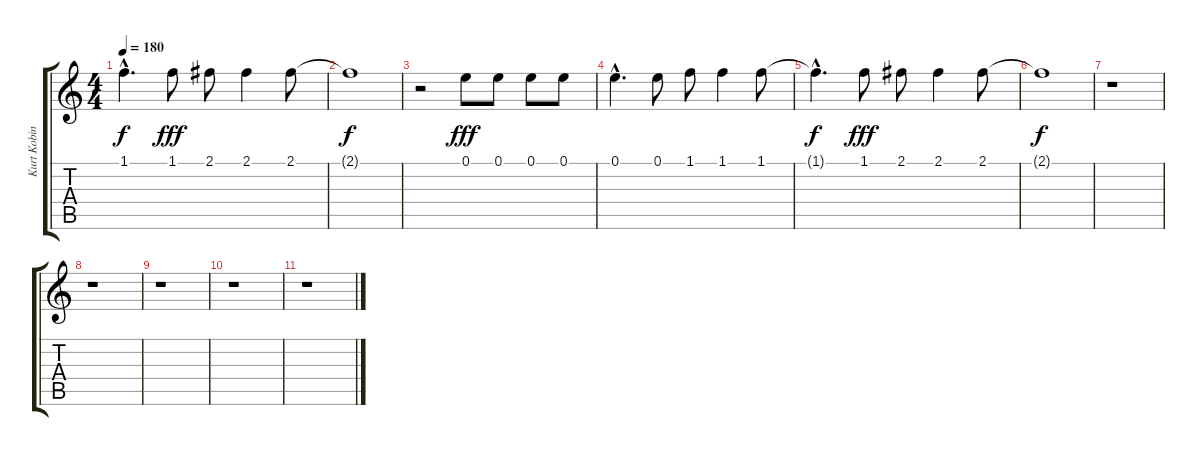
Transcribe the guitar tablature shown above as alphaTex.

\track ("Kurt Kobin - Vocals" "Kurt Kobin") {instrument distortionguitar}
\staff {score tabs}
\tuning (E4 B3 G3 D3 A2 E2) {hide}
\ts (4 4)
\tempo 180
\clef g2
\ks c
1.1{hac t}.4{d dy f} 1.1.8{dy fff} 2.1.8 2.1.4 2.1.8 |
2.1{t}.1{dy f} |
r.2 0.1.8{dy fff} 0.1.8 0.1.8 0.1.8 |
0.1{hac}.4{d} 0.1.8 1.1.8 1.1.4 1.1.8 |
1.1{hac t}.4{d dy f} 1.1.8{dy fff} 2.1.8 2.1.4 2.1.8 |
2.1{t}.1{dy f} |
r.1 |
r.1 |
r.1 |
r.1 |
r.1
